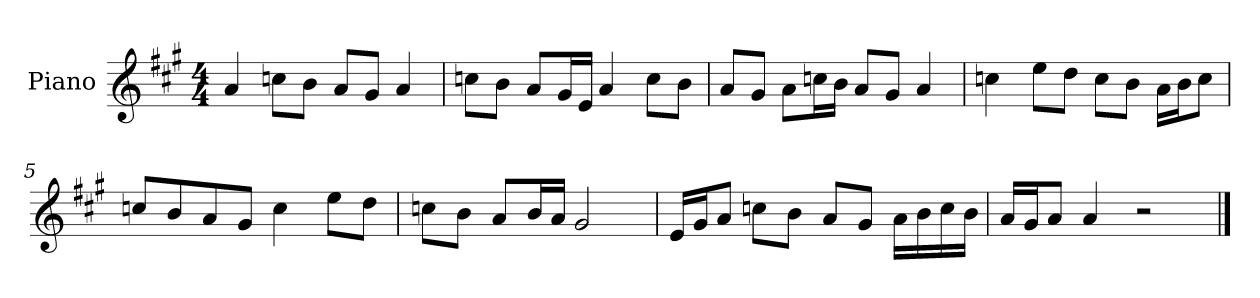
**kern
*part1
*staff1
*I"Piano
*I'P-no
*clefG2
*k[f#c#g#]
*M4/4
*MM90
=1
4a/
8ccn\L
8b\J
8a/L
8g#/J
4a/
=2
8ccn\L
8b\J
8a/L
16g#/L
16e/JJ
4a/
8cc\L
8b\J
=3
8a/L
8g#/J
8a\L
16ccn\L
16b\JJ
8a/L
8g#/J
4a/
=4
4ccn\
8ee\L
8dd\J
8cc\L
8b\J
16a\LL
16b\J
8cc\J
=5
8ccn/L
8b/
8a/
8g#/J
4cc\
8ee\L
8dd\J
!!LO:LB:g=z
=6
8ccn\L
8b\J
8a/L
16b/L
16a/JJ
2g#/
=7
16e/LL
16g#/J
8a/J
8ccn\L
8b\J
8a/L
8g#/J
16a\LL
16b\
16cc\
16b\JJ
=8
16a/LL
16g#/J
8a/J
4a/
2r
==
*-
